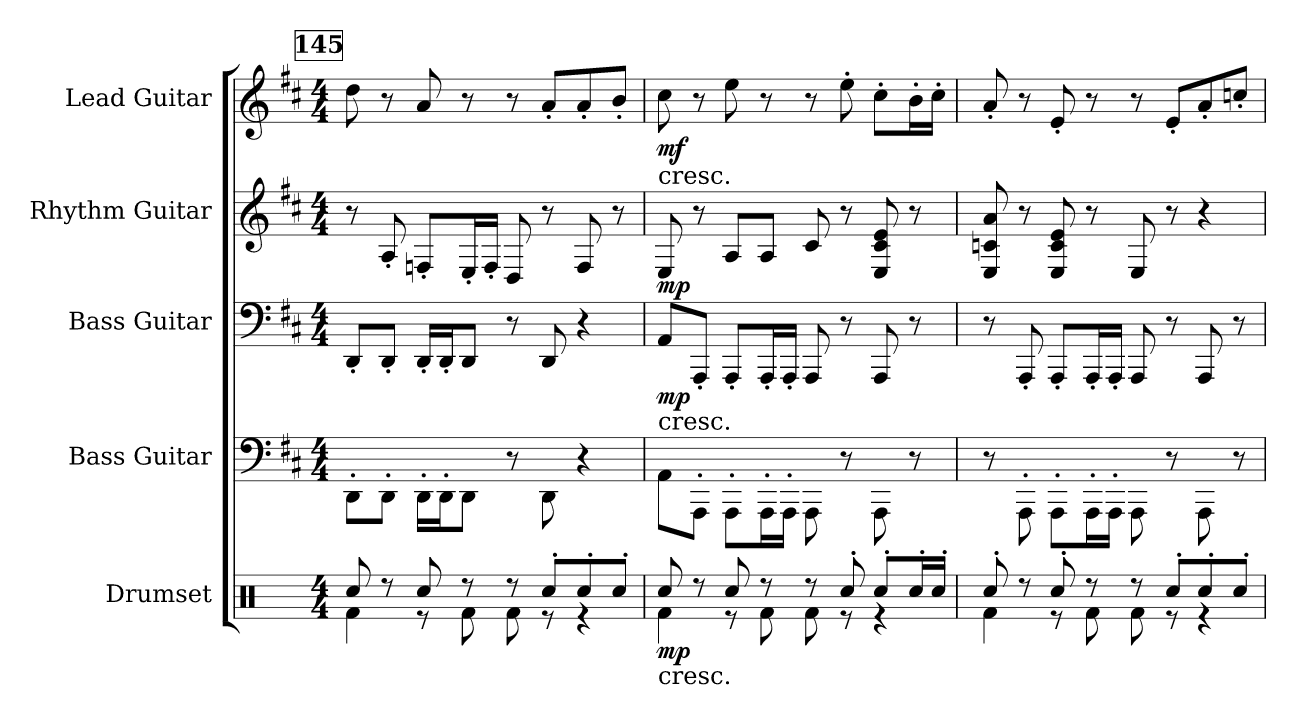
**kern	**dynam	**kern	**kern	**dynam	**kern	**dynam	**kern	**dynam
*part5	*part5	*part4	*part3	*part3	*part2	*part2	*part1	*part1
*staff5	*staff5	*staff4	*staff3	*staff3	*staff2	*staff2	*staff1	*staff1
*I"Drumset	*	*I"Bass Guitar	*I"Bass Guitar	*	*I"Rhythm Guitar	*	*I"Lead Guitar	*
*I'Drs.	*	*I'Bass	*I'Bass	*	*I'Rt.	*	*I'Ld.	*
*clefX	*	*	*clefF4	*	*clefG2	*	*clefG2	*
*k[]	*	*k[f#c#]	*k[f#c#]	*	*k[f#c#]	*	*k[f#c#]	*
*M4/4	*	*M4/4	*M4/4	*	*M4/4	*	*M4/4	*
!!LO:REH:place=s1:a:B:fs=14:t=145
=145	=145	=145	=145	=145	=145	=145	=145	=145
*^	*	*	*	*	*	*	*	*
8Rcc/	4Rf\	.	8DD'\L	8DD'/L	.	8r	.	8dd\	.
8r	.	.	8DD'\J	8DD'/J	.	8A'/	.	8r	.
8Rcc/	8r	.	16DD'\LL	16DD'/LL	.	8Fn'/L	.	8a/	.
.	.	.	16DD'\J	16DD'/J	.	.	.	.	.
8r	8Rf\	.	8DD\J	8DD/J	.	16E'/L	.	8r	.
.	.	.	.	.	.	16F'/JJ	.	.	.
8r	8Rf\	.	8r	8r	.	8D/	.	8r	.
8Rcc'/L	8r	.	8DD\	8DD/	.	8r	.	8a'/L	.
8Rcc'/	4r	.	4r	4r	.	8F/	.	8a'/	.
8Rcc'/J	.	.	.	.	.	8r	.	8b'/J	.
=146	=146	=146	=146	=146	=146	=146	=146	=146	=146
!	!	!	!	!	!	!	!	!LO:TX:b:t=cresc.	!
!	!	!	!	!LO:TX:b:t=cresc.	!	!	!	!	!
!LO:TX:b:t=cresc.	!	!	!	!	!	!	!	!	!
!	!	!LO:DY:b	!	!	!LO:DY:b	!	!LO:DY:b	!	!LO:DY:b
8Rcc/	4Rf\	mp	8AA\L	8AA/L	mp	8E/	mp	8cc#\	mf
8r	.	.	8AAA'\J	8AAA'/J	.	8r	.	8r	.
8Rcc/	8r	.	8AAA'\L	8AAA'/L	.	8A/L	.	8ee\	.
8r	8Rf\	.	16AAA'\L	16AAA'/L	.	8A/J	.	8r	.
.	.	.	16AAA'\JJ	16AAA'/JJ	.	.	.	.	.
8r	8Rf\	.	8AAA\	8AAA/	.	8c#/	.	8r	.
8Rcc'/	8r	.	8r	8r	.	8r	.	8ee'\	.
8Rcc'/L	4r	.	8AAA\	8AAA/	.	8E/ 8c#/ 8e/	.	8cc#'\L	.
16Rcc'/L	.	.	8r	8r	.	8r	.	16b'\L	.
16Rcc'/JJ	.	.	.	.	.	.	.	16cc#'\JJ	.
!!LO:PB:g=z
=147	=147	=147	=147	=147	=147	=147	=147	=147	=147
8Rcc'/	4Rf\	.	8r	8r	.	8E/ 8cn/ 8a/	.	8a'/	.
8r	.	.	8AAA'\	8AAA'/	.	8r	.	8r	.
8Rcc'/	8r	.	8AAA'\L	8AAA'/L	.	8E/ 8c/ 8e/	.	8e'/	.
8r	8Rf\	.	16AAA'\L	16AAA'/L	.	8r	.	8r	.
.	.	.	16AAA'\JJ	16AAA'/JJ	.	.	.	.	.
8r	8Rf\	.	8AAA\	8AAA/	.	8E/	.	8r	.
8Rcc'/L	8r	.	8r	8r	.	8r	.	8e'/L	.
8Rcc'/	4r	.	8AAA\	8AAA/	.	4r	.	8a'/	.
8Rcc'/J	.	.	8r	8r	.	.	.	8ccn'/J	.
*v	*v	*	*	*	*	*	*	*	*
=	=	=	=	=	=	=	=	=
*-	*-	*-	*-	*-	*-	*-	*-	*-
